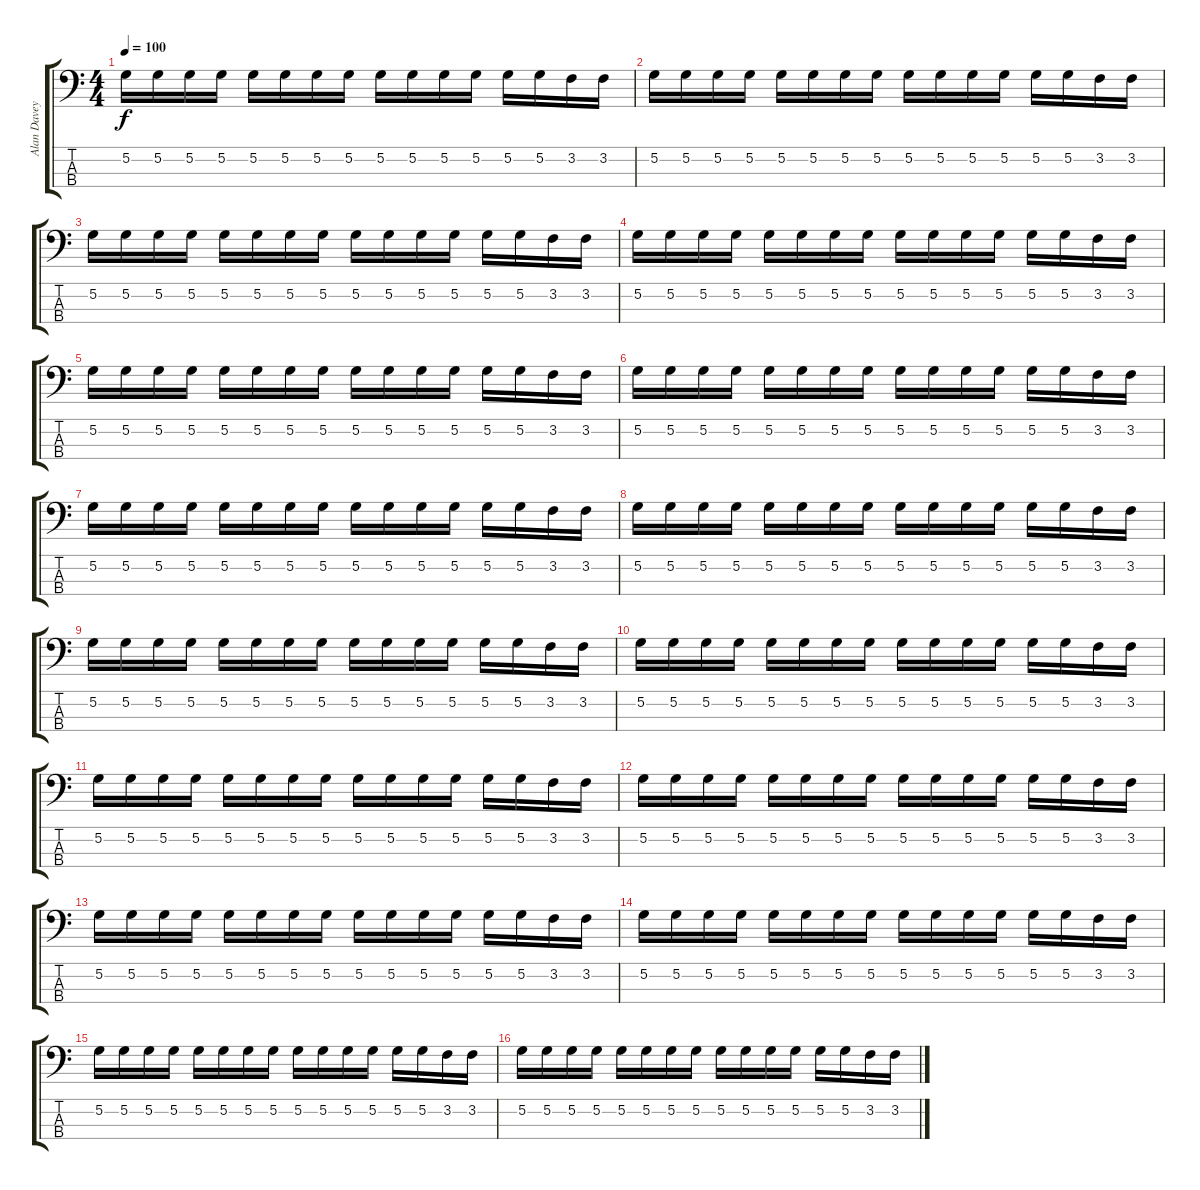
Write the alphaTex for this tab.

\track ("Alan Davey -  Bass" "Alan Davey") {instrument distortionguitar}
\staff {score tabs}
\tuning (G2 D2 A1 E1) {hide}
\ts (4 4)
\tempo 100
\clef f4
\ks c
5.2.16{dy f} 5.2.16 5.2.16 5.2.16 5.2.16 5.2.16 5.2.16 5.2.16 5.2.16 5.2.16 5.2.16 5.2.16 5.2.16 5.2.16 3.2.16 3.2.16 |
5.2.16 5.2.16 5.2.16 5.2.16 5.2.16 5.2.16 5.2.16 5.2.16 5.2.16 5.2.16 5.2.16 5.2.16 5.2.16 5.2.16 3.2.16 3.2.16 |
5.2.16 5.2.16 5.2.16 5.2.16 5.2.16 5.2.16 5.2.16 5.2.16 5.2.16 5.2.16 5.2.16 5.2.16 5.2.16 5.2.16 3.2.16 3.2.16 |
5.2.16 5.2.16 5.2.16 5.2.16 5.2.16 5.2.16 5.2.16 5.2.16 5.2.16 5.2.16 5.2.16 5.2.16 5.2.16 5.2.16 3.2.16 3.2.16 |
5.2.16 5.2.16 5.2.16 5.2.16 5.2.16 5.2.16 5.2.16 5.2.16 5.2.16 5.2.16 5.2.16 5.2.16 5.2.16 5.2.16 3.2.16 3.2.16 |
5.2.16 5.2.16 5.2.16 5.2.16 5.2.16 5.2.16 5.2.16 5.2.16 5.2.16 5.2.16 5.2.16 5.2.16 5.2.16 5.2.16 3.2.16 3.2.16 |
5.2.16 5.2.16 5.2.16 5.2.16 5.2.16 5.2.16 5.2.16 5.2.16 5.2.16 5.2.16 5.2.16 5.2.16 5.2.16 5.2.16 3.2.16 3.2.16 |
5.2.16 5.2.16 5.2.16 5.2.16 5.2.16 5.2.16 5.2.16 5.2.16 5.2.16 5.2.16 5.2.16 5.2.16 5.2.16 5.2.16 3.2.16 3.2.16 |
5.2.16 5.2.16 5.2.16 5.2.16 5.2.16 5.2.16 5.2.16 5.2.16 5.2.16 5.2.16 5.2.16 5.2.16 5.2.16 5.2.16 3.2.16 3.2.16 |
5.2.16 5.2.16 5.2.16 5.2.16 5.2.16 5.2.16 5.2.16 5.2.16 5.2.16 5.2.16 5.2.16 5.2.16 5.2.16 5.2.16 3.2.16 3.2.16 |
5.2.16 5.2.16 5.2.16 5.2.16 5.2.16 5.2.16 5.2.16 5.2.16 5.2.16 5.2.16 5.2.16 5.2.16 5.2.16 5.2.16 3.2.16 3.2.16 |
5.2.16 5.2.16 5.2.16 5.2.16 5.2.16 5.2.16 5.2.16 5.2.16 5.2.16 5.2.16 5.2.16 5.2.16 5.2.16 5.2.16 3.2.16 3.2.16 |
5.2.16 5.2.16 5.2.16 5.2.16 5.2.16 5.2.16 5.2.16 5.2.16 5.2.16 5.2.16 5.2.16 5.2.16 5.2.16 5.2.16 3.2.16 3.2.16 |
5.2.16 5.2.16 5.2.16 5.2.16 5.2.16 5.2.16 5.2.16 5.2.16 5.2.16 5.2.16 5.2.16 5.2.16 5.2.16 5.2.16 3.2.16 3.2.16 |
5.2.16 5.2.16 5.2.16 5.2.16 5.2.16 5.2.16 5.2.16 5.2.16 5.2.16 5.2.16 5.2.16 5.2.16 5.2.16 5.2.16 3.2.16 3.2.16 |
5.2.16 5.2.16 5.2.16 5.2.16 5.2.16 5.2.16 5.2.16 5.2.16 5.2.16 5.2.16 5.2.16 5.2.16 5.2.16 5.2.16 3.2.16 3.2.16
